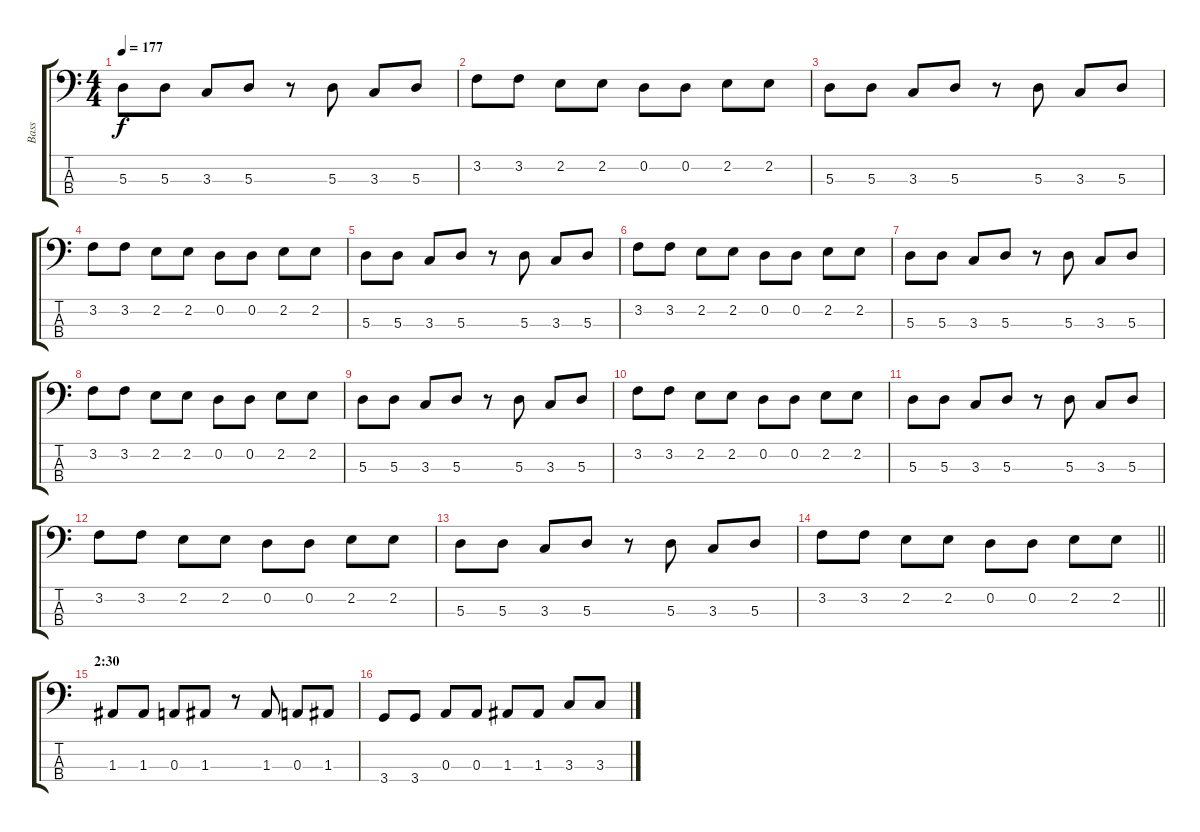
\track ("Bass" "Bass") {instrument electricbasspick}
\staff {score tabs}
\tuning (G2 D2 A1 E1) {hide}
\ts (4 4)
\tempo 177
\clef f4
\ks c
5.3.8{dy f} 5.3.8 3.3.8 5.3.8 r.8 5.3.8 3.3.8 5.3.8 |
3.2.8 3.2.8 2.2.8 2.2.8 0.2.8 0.2.8 2.2.8 2.2.8 |
5.3.8 5.3.8 3.3.8 5.3.8 r.8 5.3.8 3.3.8 5.3.8 |
3.2.8 3.2.8 2.2.8 2.2.8 0.2.8 0.2.8 2.2.8 2.2.8 |
5.3.8 5.3.8 3.3.8 5.3.8 r.8 5.3.8 3.3.8 5.3.8 |
3.2.8 3.2.8 2.2.8 2.2.8 0.2.8 0.2.8 2.2.8 2.2.8 |
5.3.8 5.3.8 3.3.8 5.3.8 r.8 5.3.8 3.3.8 5.3.8 |
3.2.8 3.2.8 2.2.8 2.2.8 0.2.8 0.2.8 2.2.8 2.2.8 |
5.3.8 5.3.8 3.3.8 5.3.8 r.8 5.3.8 3.3.8 5.3.8 |
3.2.8 3.2.8 2.2.8 2.2.8 0.2.8 0.2.8 2.2.8 2.2.8 |
5.3.8 5.3.8 3.3.8 5.3.8 r.8 5.3.8 3.3.8 5.3.8 |
3.2.8 3.2.8 2.2.8 2.2.8 0.2.8 0.2.8 2.2.8 2.2.8 |
5.3.8 5.3.8 3.3.8 5.3.8 r.8 5.3.8 3.3.8 5.3.8 |
\barLineRight lightlight
3.2.8 3.2.8 2.2.8 2.2.8 0.2.8 0.2.8 2.2.8 2.2.8 |
\section ("" "2:30")
1.3.8 1.3.8 0.3.8 1.3.8 r.8 1.3.8 0.3.8 1.3.8 |
3.4.8 3.4.8 0.3.8 0.3.8 1.3.8 1.3.8 3.3.8 3.3.8
